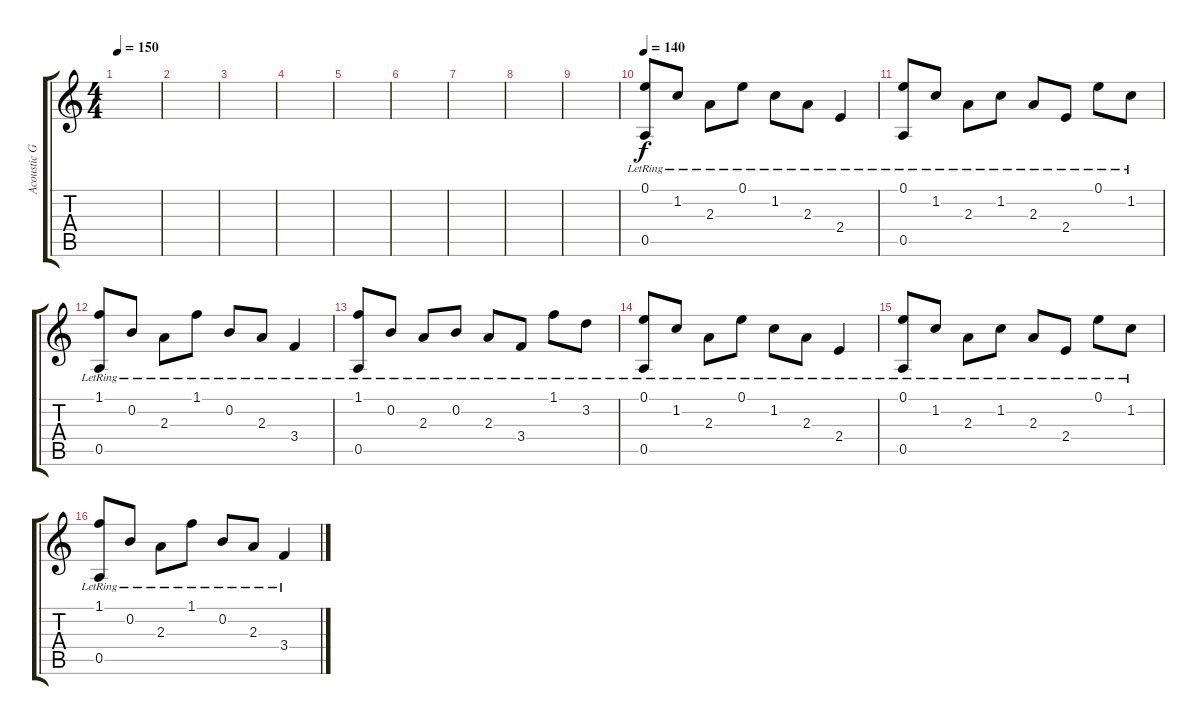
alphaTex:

\track ("Acoustic Guitar" "Acoustic G") {instrument acousticguitarsteel}
\staff {score tabs}
\tuning (E4 B3 G3 D3 A2 E2) {hide}
\ts (4 4)
\tempo 150
\clef g2
\ks c
|
|
|
|
|
|
|
|
|
\tempo 140
(0.1{lr} 0.5{lr}).8 1.2{lr}.8 2.3{lr}.8 0.1{lr}.8 1.2{lr}.8 2.3{lr}.8 2.4{lr}.4 |
(0.1{lr} 0.5{lr}).8 1.2{lr}.8 2.3{lr}.8 1.2{lr}.8 2.3{lr}.8 2.4{lr}.8 0.1{lr}.8 1.2{lr}.8 |
(1.1{lr} 0.5{lr}).8 0.2{lr}.8 2.3{lr}.8 1.1{lr}.8 0.2{lr}.8 2.3{lr}.8 3.4{lr}.4 |
(1.1{lr} 0.5{lr}).8 0.2{lr}.8 2.3{lr}.8 0.2{lr}.8 2.3{lr}.8 3.4{lr}.8 1.1{lr}.8 3.2{lr}.8 |
(0.1{lr} 0.5{lr}).8 1.2{lr}.8 2.3{lr}.8 0.1{lr}.8 1.2{lr}.8 2.3{lr}.8 2.4{lr}.4 |
(0.1{lr} 0.5{lr}).8 1.2{lr}.8 2.3{lr}.8 1.2{lr}.8 2.3{lr}.8 2.4{lr}.8 0.1{lr}.8 1.2{lr}.8 |
(1.1{lr} 0.5{lr}).8 0.2{lr}.8 2.3{lr}.8 1.1{lr}.8 0.2{lr}.8 2.3{lr}.8 3.4{lr}.4
